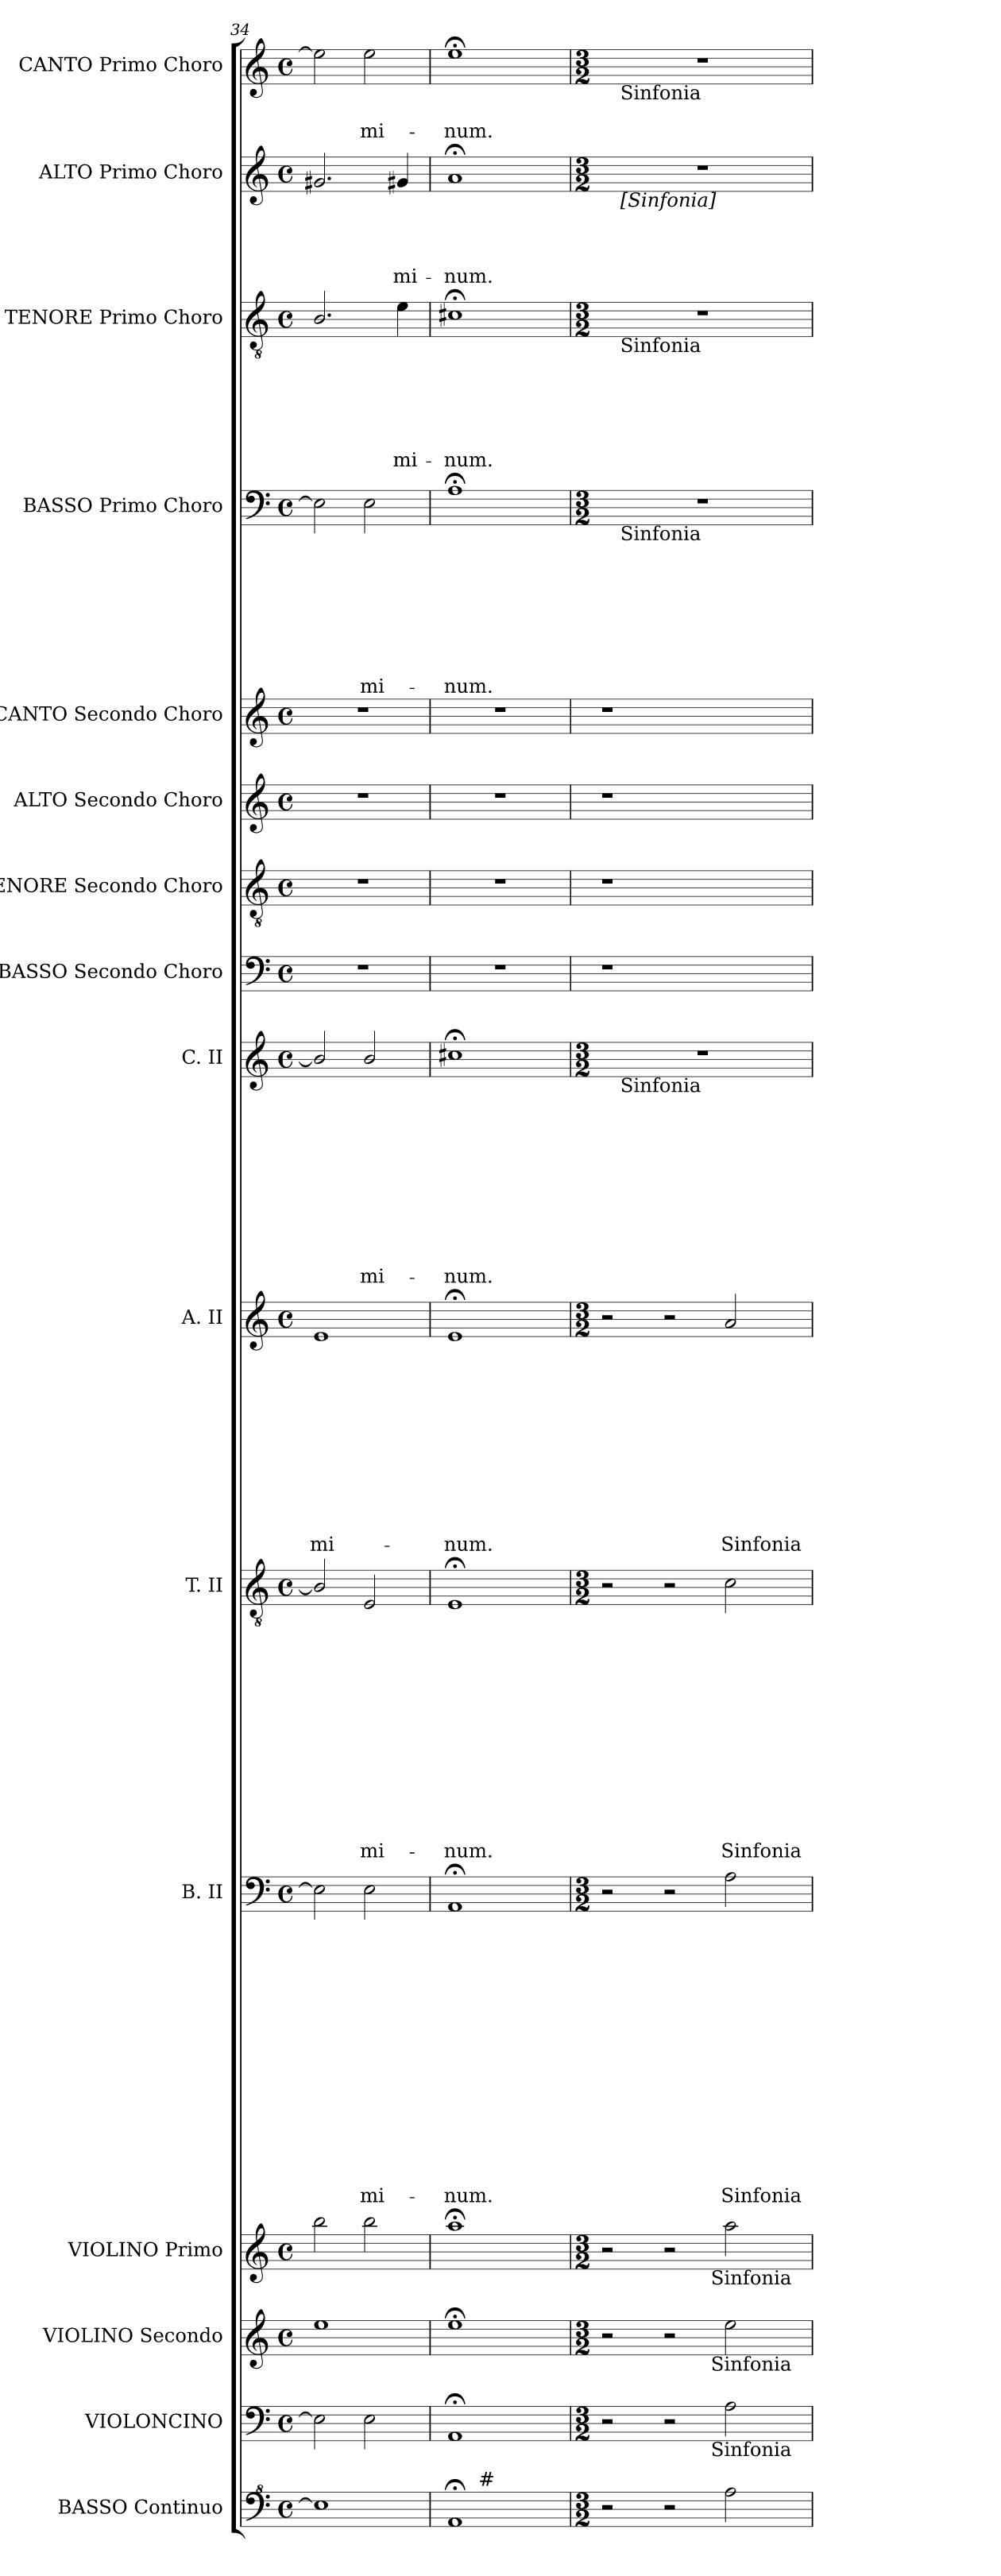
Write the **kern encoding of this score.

**kern	**kern	**kern	**kern	**kern	**text	**text	**text	**text	**text	**text	**text	**text	**text	**text	**text	**text	**text	**text	**text	**kern	**text	**text	**text	**text	**text	**text	**text	**text	**text	**text	**text	**text	**text	**kern	**text	**text	**text	**text	**text	**text	**text	**text	**text	**text	**text	**kern	**text	**text	**text	**text	**text	**text	**text	**text	**text	**text	**kern	**kern	**kern	**kern	**kern	**text	**text	**text	**text	**text	**text	**text	**text	**kern	**text	**text	**text	**text	**text	**text	**kern	**text	**text	**text	**text	**kern	**text	**text
*part16	*part15	*part14	*part13	*part12	*part12	*part12	*part12	*part12	*part12	*part12	*part12	*part12	*part12	*part12	*part12	*part12	*part12	*part12	*part12	*part11	*part11	*part11	*part11	*part11	*part11	*part11	*part11	*part11	*part11	*part11	*part11	*part11	*part11	*part10	*part10	*part10	*part10	*part10	*part10	*part10	*part10	*part10	*part10	*part10	*part10	*part9	*part9	*part9	*part9	*part9	*part9	*part9	*part9	*part9	*part9	*part9	*part8	*part7	*part6	*part5	*part4	*part4	*part4	*part4	*part4	*part4	*part4	*part4	*part4	*part3	*part3	*part3	*part3	*part3	*part3	*part3	*part2	*part2	*part2	*part2	*part2	*part1	*part1	*part1
*staff16	*staff15	*staff14	*staff13	*staff12	*staff12	*staff12	*staff12	*staff12	*staff12	*staff12	*staff12	*staff12	*staff12	*staff12	*staff12	*staff12	*staff12	*staff12	*staff12	*staff11	*staff11	*staff11	*staff11	*staff11	*staff11	*staff11	*staff11	*staff11	*staff11	*staff11	*staff11	*staff11	*staff11	*staff10	*staff10	*staff10	*staff10	*staff10	*staff10	*staff10	*staff10	*staff10	*staff10	*staff10	*staff10	*staff9	*staff9	*staff9	*staff9	*staff9	*staff9	*staff9	*staff9	*staff9	*staff9	*staff9	*staff8	*staff7	*staff6	*staff5	*staff4	*staff4	*staff4	*staff4	*staff4	*staff4	*staff4	*staff4	*staff4	*staff3	*staff3	*staff3	*staff3	*staff3	*staff3	*staff3	*staff2	*staff2	*staff2	*staff2	*staff2	*staff1	*staff1	*staff1
*I"BASSO Continuo	*I"VIOLONCINO	*I"VIOLINO Secondo	*I"VIOLINO Primo	*I"B. II	*	*	*	*	*	*	*	*	*	*	*	*	*	*	*	*I"T. II	*	*	*	*	*	*	*	*	*	*	*	*	*	*I"A. II	*	*	*	*	*	*	*	*	*	*	*	*I"C. II	*	*	*	*	*	*	*	*	*	*	*I"BASSO Secondo Choro	*I"TENORE Secondo Choro	*I"ALTO Secondo Choro	*I"CANTO Secondo Choro	*I"BASSO Primo Choro	*	*	*	*	*	*	*	*	*I"TENORE Primo Choro	*	*	*	*	*	*	*I"ALTO Primo Choro	*	*	*	*	*I"CANTO Primo Choro	*	*
*I'B. c.	*I'Vc.	*	*I'Vn. I	*I'B. II	*	*	*	*	*	*	*	*	*	*	*	*	*	*	*	*I'T. II	*	*	*	*	*	*	*	*	*	*	*	*	*	*I'A. II	*	*	*	*	*	*	*	*	*	*	*	*I'C. II	*	*	*	*	*	*	*	*	*	*	*	*I'Ch	*I'Ch	*I'Ch	*I'B. I	*	*	*	*	*	*	*	*	*I'T. I	*	*	*	*	*	*	*I'A. I	*	*	*	*	*I'C. I	*	*
!!LO:PB:g=z
*clefF^4	*clefF4	*clefG2	*clefG2	*clefF4	*	*	*	*	*	*	*	*	*	*	*	*	*	*	*	*clefGv2	*	*	*	*	*	*	*	*	*	*	*	*	*	*clefG2	*	*	*	*	*	*	*	*	*	*	*	*clefG2	*	*	*	*	*	*	*	*	*	*	*clefF4	*clefGv2	*clefG2	*clefG2	*clefF4	*	*	*	*	*	*	*	*	*clefGv2	*	*	*	*	*	*	*clefG2	*	*	*	*	*clefG2	*	*
*ITrd7c12	*	*	*	*	*	*	*	*	*	*	*	*	*	*	*	*	*	*	*	*	*	*	*	*	*	*	*	*	*	*	*	*	*	*	*	*	*	*	*	*	*	*	*	*	*	*	*	*	*	*	*	*	*	*	*	*	*ITrd7c12	*	*	*	*	*	*	*	*	*	*	*	*	*	*	*	*	*	*	*	*	*	*	*	*	*	*	*
*k[]	*k[]	*k[]	*k[]	*k[]	*	*	*	*	*	*	*	*	*	*	*	*	*	*	*	*k[]	*	*	*	*	*	*	*	*	*	*	*	*	*	*k[]	*	*	*	*	*	*	*	*	*	*	*	*k[]	*	*	*	*	*	*	*	*	*	*	*k[]	*k[]	*k[]	*k[]	*k[]	*	*	*	*	*	*	*	*	*k[]	*	*	*	*	*	*	*k[]	*	*	*	*	*k[]	*	*
*C:	*C:	*C:	*C:	*C:	*	*	*	*	*	*	*	*	*	*	*	*	*	*	*	*C:	*	*	*	*	*	*	*	*	*	*	*	*	*	*C:	*	*	*	*	*	*	*	*	*	*	*	*C:	*	*	*	*	*	*	*	*	*	*	*C:	*C:	*C:	*C:	*C:	*	*	*	*	*	*	*	*	*C:	*	*	*	*	*	*	*C:	*	*	*	*	*C:	*	*
*M4/4	*M4/4	*M4/4	*M4/4	*M4/4	*	*	*	*	*	*	*	*	*	*	*	*	*	*	*	*M4/4	*	*	*	*	*	*	*	*	*	*	*	*	*	*M4/4	*	*	*	*	*	*	*	*	*	*	*	*M4/4	*	*	*	*	*	*	*	*	*	*	*M4/4	*M4/4	*M4/4	*M4/4	*M4/4	*	*	*	*	*	*	*	*	*M4/4	*	*	*	*	*	*	*M4/4	*	*	*	*	*M4/4	*	*
*met(c)	*met(c)	*met(c)	*met(c)	*met(c)	*	*	*	*	*	*	*	*	*	*	*	*	*	*	*	*met(c)	*	*	*	*	*	*	*	*	*	*	*	*	*	*met(c)	*	*	*	*	*	*	*	*	*	*	*	*met(c)	*	*	*	*	*	*	*	*	*	*	*met(c)	*met(c)	*met(c)	*met(c)	*met(c)	*	*	*	*	*	*	*	*	*met(c)	*	*	*	*	*	*	*met(c)	*	*	*	*	*met(c)	*	*
=34	=34	=34	=34	=34	=34	=34	=34	=34	=34	=34	=34	=34	=34	=34	=34	=34	=34	=34	=34	=34	=34	=34	=34	=34	=34	=34	=34	=34	=34	=34	=34	=34	=34	=34	=34	=34	=34	=34	=34	=34	=34	=34	=34	=34	=34	=34	=34	=34	=34	=34	=34	=34	=34	=34	=34	=34	=34	=34	=34	=34	=34	=34	=34	=34	=34	=34	=34	=34	=34	=34	=34	=34	=34	=34	=34	=34	=34	=34	=34	=34	=34	=34	=34	=34
!	!	!	!	!	!	!	!	!	!	!	!	!	!	!	!	!	!	!	!	!	!	!	!	!	!	!	!	!	!	!	!	!	!	!	!	!	!	!	!	!	!	!	!	!	!LO:LY:b	!	!	!	!	!	!	!	!	!	!	!	!	!	!	!	!	!	!	!	!	!	!	!	!	!	!	!	!	!	!	!	!	!	!	!	!	!	!	!
1E]	2E\]	1ee	2bb\	2E\]	.	.	.	.	.	.	.	.	.	.	.	.	.	.	.	2B/]	.	.	.	.	.	.	.	.	.	.	.	.	.	1e	.	.	.	.	.	.	.	.	.	.	-mi-	2b/]	.	.	.	.	.	.	.	.	.	.	1r	1r	1r	1r	2E\]	.	.	.	.	.	.	.	.	2.B/	.	.	.	.	.	.	2.g#i/	.	.	.	.	2ee\]	.	.
!	!	!	!	!	!	!	!	!	!	!	!	!	!	!	!	!	!	!	!LO:LY:b	!	!	!	!	!	!	!	!	!	!	!	!	!	!LO:LY:b	!	!	!	!	!	!	!	!	!	!	!	!	!	!	!	!	!	!	!	!	!	!	!LO:LY:b	!	!	!	!	!	!	!	!	!	!	!	!	!LO:LY:b	!	!	!	!	!	!	!	!	!	!	!	!	!	!	!LO:LY:b
.	2E\	.	2bb\	2E\	.	.	.	.	.	.	.	.	.	.	.	.	.	.	-mi-	2E/	.	.	.	.	.	.	.	.	.	.	.	.	-mi-	.	.	.	.	.	.	.	.	.	.	.	.	2b/	.	.	.	.	.	.	.	.	.	mi-	.	.	.	.	2E\	.	.	.	.	.	.	.	mi-	.	.	.	.	.	.	.	.	.	.	.	.	2ee\	.	mi-
!	!	!	!	!	!	!	!	!	!	!	!	!	!	!	!	!	!	!	!	!	!	!	!	!	!	!	!	!	!	!	!	!	!	!	!	!	!	!	!	!	!	!	!	!	!	!	!	!	!	!	!	!	!	!	!	!	!	!	!	!	!	!	!	!	!	!	!	!	!	!	!	!	!	!	!	!LO:LY:b	!	!	!	!	!LO:LY:b	!	!	!
.	.	.	.	.	.	.	.	.	.	.	.	.	.	.	.	.	.	.	.	.	.	.	.	.	.	.	.	.	.	.	.	.	.	.	.	.	.	.	.	.	.	.	.	.	.	.	.	.	.	.	.	.	.	.	.	.	.	.	.	.	.	.	.	.	.	.	.	.	.	4e\	.	.	.	.	.	mi-	4g#X/	.	.	.	mi-	.	.	.
=35	=35	=35	=35	=35	=35	=35	=35	=35	=35	=35	=35	=35	=35	=35	=35	=35	=35	=35	=35	=35	=35	=35	=35	=35	=35	=35	=35	=35	=35	=35	=35	=35	=35	=35	=35	=35	=35	=35	=35	=35	=35	=35	=35	=35	=35	=35	=35	=35	=35	=35	=35	=35	=35	=35	=35	=35	=35	=35	=35	=35	=35	=35	=35	=35	=35	=35	=35	=35	=35	=35	=35	=35	=35	=35	=35	=35	=35	=35	=35	=35	=35	=35	=35	=35
!	!	!	!	!	!	!	!	!	!	!	!	!	!	!	!	!	!	!	!LO:LY:b	!	!	!	!	!	!	!	!	!	!	!	!	!	!LO:LY:b	!	!	!	!	!	!	!	!	!	!	!	!LO:LY:b	!	!	!	!	!	!	!	!	!	!	!LO:LY:b	!	!	!	!	!	!	!	!	!	!	!	!	!LO:LY:b	!	!	!	!	!	!	!LO:LY:b	!	!	!	!	!LO:LY:b	!	!	!LO:LY:b
*^	*	*	*	*	*	*	*	*	*	*	*	*	*	*	*	*	*	*	*	*	*	*	*	*	*	*	*	*	*	*	*	*	*	*	*	*	*	*	*	*	*	*	*	*	*	*	*	*	*	*	*	*	*	*	*	*	*	*	*	*	*	*	*	*	*	*	*	*	*	*	*	*	*	*	*	*	*	*	*	*	*	*	*	*
1AA;	8..ryy	1AA;	1ee;<	1aa;<	1AA;	.	.	.	.	.	.	.	.	.	.	.	.	.	.	-num.	1E;	.	.	.	.	.	.	.	.	.	.	.	.	-num.	1e;	.	.	.	.	.	.	.	.	.	.	-num.	1cc#X;<	.	.	.	.	.	.	.	.	.	-num.	1r	1r	1r	1r	1A;<	.	.	.	.	.	.	.	-num.	1c#X;<	.	.	.	.	.	-num.	1a;	.	.	.	-num.	1ee;<	.	-num.
!	!LO:TX:a:t=#	!	!	!	!	!	!	!	!	!	!	!	!	!	!	!	!	!	!	!	!	!	!	!	!	!	!	!	!	!	!	!	!	!	!	!	!	!	!	!	!	!	!	!	!	!	!	!	!	!	!	!	!	!	!	!	!	!	!	!	!	!	!	!	!	!	!	!	!	!	!	!	!	!	!	!	!	!	!	!	!	!	!	!	!
.	2ryy	.	.	.	.	.	.	.	.	.	.	.	.	.	.	.	.	.	.	.	.	.	.	.	.	.	.	.	.	.	.	.	.	.	.	.	.	.	.	.	.	.	.	.	.	.	.	.	.	.	.	.	.	.	.	.	.	.	.	.	.	.	.	.	.	.	.	.	.	.	.	.	.	.	.	.	.	.	.	.	.	.	.	.	.
.	4ryy	.	.	.	.	.	.	.	.	.	.	.	.	.	.	.	.	.	.	.	.	.	.	.	.	.	.	.	.	.	.	.	.	.	.	.	.	.	.	.	.	.	.	.	.	.	.	.	.	.	.	.	.	.	.	.	.	.	.	.	.	.	.	.	.	.	.	.	.	.	.	.	.	.	.	.	.	.	.	.	.	.	.	.	.
.	32ryy	.	.	.	.	.	.	.	.	.	.	.	.	.	.	.	.	.	.	.	.	.	.	.	.	.	.	.	.	.	.	.	.	.	.	.	.	.	.	.	.	.	.	.	.	.	.	.	.	.	.	.	.	.	.	.	.	.	.	.	.	.	.	.	.	.	.	.	.	.	.	.	.	.	.	.	.	.	.	.	.	.	.	.	.
*v	*v	*	*	*	*	*	*	*	*	*	*	*	*	*	*	*	*	*	*	*	*	*	*	*	*	*	*	*	*	*	*	*	*	*	*	*	*	*	*	*	*	*	*	*	*	*	*	*	*	*	*	*	*	*	*	*	*	*	*	*	*	*	*	*	*	*	*	*	*	*	*	*	*	*	*	*	*	*	*	*	*	*	*	*	*
=36	=36	=36	=36	=36	=36	=36	=36	=36	=36	=36	=36	=36	=36	=36	=36	=36	=36	=36	=36	=36	=36	=36	=36	=36	=36	=36	=36	=36	=36	=36	=36	=36	=36	=36	=36	=36	=36	=36	=36	=36	=36	=36	=36	=36	=36	=36	=36	=36	=36	=36	=36	=36	=36	=36	=36	=36	=36	=36	=36	=36	=36	=36	=36	=36	=36	=36	=36	=36	=36	=36	=36	=36	=36	=36	=36	=36	=36	=36	=36	=36	=36	=36	=36	=36
*M3/2	*M3/2	*M3/2	*M3/2	*M3/2	*	*	*	*	*	*	*	*	*	*	*	*	*	*	*	*M3/2	*	*	*	*	*	*	*	*	*	*	*	*	*	*M3/2	*	*	*	*	*	*	*	*	*	*	*	*M3/2	*	*	*	*	*	*	*	*	*	*	*	*	*	*	*M3/2	*	*	*	*	*	*	*	*	*M3/2	*	*	*	*	*	*	*M3/2	*	*	*	*	*M3/2	*	*
*^	*	*	*	*	*	*	*	*	*	*	*	*	*	*	*	*	*	*	*	*	*	*	*	*	*	*	*	*	*	*	*	*	*	*	*	*	*	*	*	*	*	*	*	*	*	*	*	*	*	*	*	*	*	*	*	*	*	*	*	*	*	*	*	*	*	*	*	*	*	*	*	*	*	*	*	*	*	*	*	*	*	*	*	*
!	!	!	!	!	!	!	!	!	!	!	!	!	!	!	!	!	!	!	!	!	!	!	!	!	!	!	!	!	!	!	!	!	!	!	!	!	!	!	!	!	!	!	!	!	!	!	!LO:N:vis=1	!	!	!	!	!	!	!	!	!	!	!	!	!	!	!LO:N:vis=1	!	!	!	!	!	!	!	!	!LO:N:vis=1	!	!	!	!	!	!	!LO:N:vis=1	!	!	!	!	!LO:N:vis=1	!	!
*v	*v	*^	*^	*^	*	*	*	*	*	*	*	*	*	*	*	*	*	*	*	*	*	*	*	*	*	*	*	*	*	*	*	*	*	*	*	*	*	*	*	*	*	*	*	*	*	*	*^	*	*	*	*	*	*	*	*	*	*	*	*	*	*	*^	*	*	*	*	*	*	*	*	*^	*	*	*	*	*	*	*^	*	*	*	*	*^	*	*
2r	2r	2...ryy	2r	2...ryy	2r	2...ryy	2r	.	.	.	.	.	.	.	.	.	.	.	.	.	.	.	2r	.	.	.	.	.	.	.	.	.	.	.	.	.	2r	.	.	.	.	.	.	.	.	.	.	.	1.r	16.ryy	.	.	.	.	.	.	.	.	.	.	1r	1r	1r	1r	1.r	16.ryy	.	.	.	.	.	.	.	.	1.r	16.ryy	.	.	.	.	.	.	1.r	16.ryy	.	.	.	.	1.r	16.ryy	.	.
!	!	!	!	!	!	!	!	!	!	!	!	!	!	!	!	!	!	!	!	!	!	!	!	!	!	!	!	!	!	!	!	!	!	!	!	!	!	!	!	!	!	!	!	!	!	!	!	!	!	!	!	!	!	!	!	!	!	!	!	!	!	!	!	!	!	!	!	!	!	!	!	!	!	!	!	!	!	!	!	!	!	!	!	!	!	!	!	!	!	!LO:TX:b:t=Sinfonia	!	!
!	!	!	!	!	!	!	!	!	!	!	!	!	!	!	!	!	!	!	!	!	!	!	!	!	!	!	!	!	!	!	!	!	!	!	!	!	!	!	!	!	!	!	!	!	!	!	!	!	!	!	!	!	!	!	!	!	!	!	!	!	!	!	!	!	!	!	!	!	!	!	!	!	!	!	!	!	!	!	!	!	!	!	!	!LO:TX:b:t=[Sinfonia]	!	!	!	!	!	!	!	!
!	!	!	!	!	!	!	!	!	!	!	!	!	!	!	!	!	!	!	!	!	!	!	!	!	!	!	!	!	!	!	!	!	!	!	!	!	!	!	!	!	!	!	!	!	!	!	!	!	!	!	!	!	!	!	!	!	!	!	!	!	!	!	!	!	!	!	!	!	!	!	!	!	!	!	!	!LO:TX:b:t=Sinfonia	!	!	!	!	!	!	!	!	!	!	!	!	!	!	!	!
!	!	!	!	!	!	!	!	!	!	!	!	!	!	!	!	!	!	!	!	!	!	!	!	!	!	!	!	!	!	!	!	!	!	!	!	!	!	!	!	!	!	!	!	!	!	!	!	!	!	!	!	!	!	!	!	!	!	!	!	!	!	!	!	!	!	!LO:TX:b:t=Sinfonia	!	!	!	!	!	!	!	!	!	!	!	!	!	!	!	!	!	!	!	!	!	!	!	!	!	!
!	!	!	!	!	!	!	!	!	!	!	!	!	!	!	!	!	!	!	!	!	!	!	!	!	!	!	!	!	!	!	!	!	!	!	!	!	!	!	!	!	!	!	!	!	!	!	!	!	!	!LO:TX:b:t=Sinfonia	!	!	!	!	!	!	!	!	!	!	!	!	!	!	!	!	!	!	!	!	!	!	!	!	!	!	!	!	!	!	!	!	!	!	!	!	!	!	!	!	!	!
.	.	.	.	.	.	.	.	.	.	.	.	.	.	.	.	.	.	.	.	.	.	.	.	.	.	.	.	.	.	.	.	.	.	.	.	.	.	.	.	.	.	.	.	.	.	.	.	.	.	1ryy	.	.	.	.	.	.	.	.	.	.	.	.	.	.	.	1ryy	.	.	.	.	.	.	.	.	.	1ryy	.	.	.	.	.	.	.	1ryy	.	.	.	.	.	1ryy	.	.
2r	2r	.	2r	.	2r	.	2r	.	.	.	.	.	.	.	.	.	.	.	.	.	.	.	2r	.	.	.	.	.	.	.	.	.	.	.	.	.	2r	.	.	.	.	.	.	.	.	.	.	.	.	.	.	.	.	.	.	.	.	.	.	.	.	.	.	.	.	.	.	.	.	.	.	.	.	.	.	.	.	.	.	.	.	.	.	.	.	.	.	.	.	.	.	.
!	!	!	!	!	!	!LO:TX:b:t=Sinfonia	!	!	!	!	!	!	!	!	!	!	!	!	!	!	!	!	!	!	!	!	!	!	!	!	!	!	!	!	!	!	!	!	!	!	!	!	!	!	!	!	!	!	!	!	!	!	!	!	!	!	!	!	!	!	!	!	!	!	!	!	!	!	!	!	!	!	!	!	!	!	!	!	!	!	!	!	!	!	!	!	!	!	!	!	!	!
!	!	!	!	!LO:TX:b:t=Sinfonia	!	!	!	!	!	!	!	!	!	!	!	!	!	!	!	!	!	!	!	!	!	!	!	!	!	!	!	!	!	!	!	!	!	!	!	!	!	!	!	!	!	!	!	!	!	!	!	!	!	!	!	!	!	!	!	!	!	!	!	!	!	!	!	!	!	!	!	!	!	!	!	!	!	!	!	!	!	!	!	!	!	!	!	!	!	!	!	!
!	!	!LO:TX:b:t=Sinfonia	!	!	!	!	!	!	!	!	!	!	!	!	!	!	!	!	!	!	!	!	!	!	!	!	!	!	!	!	!	!	!	!	!	!	!	!	!	!	!	!	!	!	!	!	!	!	!	!	!	!	!	!	!	!	!	!	!	!	!	!	!	!	!	!	!	!	!	!	!	!	!	!	!	!	!	!	!	!	!	!	!	!	!	!	!	!	!	!	!	!
.	.	2ryy	.	2ryy	.	2ryy	.	.	.	.	.	.	.	.	.	.	.	.	.	.	.	.	.	.	.	.	.	.	.	.	.	.	.	.	.	.	.	.	.	.	.	.	.	.	.	.	.	.	.	.	.	.	.	.	.	.	.	.	.	.	.	.	.	.	.	.	.	.	.	.	.	.	.	.	.	.	.	.	.	.	.	.	.	.	.	.	.	.	.	.	.	.
!	!	!	!	!	!	!	!	!	!	!	!	!	!	!	!	!	!	!	!	!	!	!LO:LY:b	!	!	!	!	!	!	!	!	!	!	!	!	!	!LO:LY:b	!	!	!	!	!	!	!	!	!	!	!	!LO:LY:b	!	!	!	!	!	!	!	!	!	!	!	!	!	!	!	!	!	!	!	!	!	!	!	!	!	!	!	!	!	!	!	!	!	!	!	!	!	!	!	!	!	!	!	!
2A\	2A\	.	2ee\	.	2aa\	.	2A\	.	.	.	.	.	.	.	.	.	.	.	.	.	.	Sinfonia	2c\	.	.	.	.	.	.	.	.	.	.	.	.	Sinfonia	2a/	.	.	.	.	.	.	.	.	.	.	Sinfonia	.	.	.	.	.	.	.	.	.	.	.	.	2ryy	2ryy	2ryy	2ryy	.	.	.	.	.	.	.	.	.	.	.	.	.	.	.	.	.	.	.	.	.	.	.	.	.	.	.	.
.	.	.	.	.	.	.	.	.	.	.	.	.	.	.	.	.	.	.	.	.	.	.	.	.	.	.	.	.	.	.	.	.	.	.	.	.	.	.	.	.	.	.	.	.	.	.	.	.	.	4ryy	.	.	.	.	.	.	.	.	.	.	.	.	.	.	.	4ryy	.	.	.	.	.	.	.	.	.	4ryy	.	.	.	.	.	.	.	4ryy	.	.	.	.	.	4ryy	.	.
.	.	.	.	.	.	.	.	.	.	.	.	.	.	.	.	.	.	.	.	.	.	.	.	.	.	.	.	.	.	.	.	.	.	.	.	.	.	.	.	.	.	.	.	.	.	.	.	.	.	8ryy	.	.	.	.	.	.	.	.	.	.	.	.	.	.	.	8ryy	.	.	.	.	.	.	.	.	.	8ryy	.	.	.	.	.	.	.	8ryy	.	.	.	.	.	8ryy	.	.
.	.	16ryy	.	16ryy	.	16ryy	.	.	.	.	.	.	.	.	.	.	.	.	.	.	.	.	.	.	.	.	.	.	.	.	.	.	.	.	.	.	.	.	.	.	.	.	.	.	.	.	.	.	.	.	.	.	.	.	.	.	.	.	.	.	.	.	.	.	.	.	.	.	.	.	.	.	.	.	.	.	.	.	.	.	.	.	.	.	.	.	.	.	.	.	.	.
.	.	.	.	.	.	.	.	.	.	.	.	.	.	.	.	.	.	.	.	.	.	.	.	.	.	.	.	.	.	.	.	.	.	.	.	.	.	.	.	.	.	.	.	.	.	.	.	.	.	32ryy	.	.	.	.	.	.	.	.	.	.	.	.	.	.	.	32ryy	.	.	.	.	.	.	.	.	.	32ryy	.	.	.	.	.	.	.	32ryy	.	.	.	.	.	32ryy	.	.
*	*v	*v	*	*	*v	*v	*	*	*	*	*	*	*	*	*	*	*	*	*	*	*	*	*	*	*	*	*	*	*	*	*	*	*	*	*	*	*	*	*	*	*	*	*	*	*	*	*	*	*v	*v	*	*	*	*	*	*	*	*	*	*	*	*	*	*	*v	*v	*	*	*	*	*	*	*	*	*v	*v	*	*	*	*	*	*	*v	*v	*	*	*	*	*v	*v	*	*
*	*	*v	*v	*	*	*	*	*	*	*	*	*	*	*	*	*	*	*	*	*	*	*	*	*	*	*	*	*	*	*	*	*	*	*	*	*	*	*	*	*	*	*	*	*	*	*	*	*	*	*	*	*	*	*	*	*	*	*	*	*	*	*	*	*	*	*	*	*	*	*	*	*	*	*	*	*	*	*	*	*	*	*	*	*	*
=	=	=	=	=	=	=	=	=	=	=	=	=	=	=	=	=	=	=	=	=	=	=	=	=	=	=	=	=	=	=	=	=	=	=	=	=	=	=	=	=	=	=	=	=	=	=	=	=	=	=	=	=	=	=	=	=	=	=	=	=	=	=	=	=	=	=	=	=	=	=	=	=	=	=	=	=	=	=	=	=	=	=	=	=
*-	*-	*-	*-	*-	*-	*-	*-	*-	*-	*-	*-	*-	*-	*-	*-	*-	*-	*-	*-	*-	*-	*-	*-	*-	*-	*-	*-	*-	*-	*-	*-	*-	*-	*-	*-	*-	*-	*-	*-	*-	*-	*-	*-	*-	*-	*-	*-	*-	*-	*-	*-	*-	*-	*-	*-	*-	*-	*-	*-	*-	*-	*-	*-	*-	*-	*-	*-	*-	*-	*-	*-	*-	*-	*-	*-	*-	*-	*-	*-	*-	*-	*-	*-	*-
